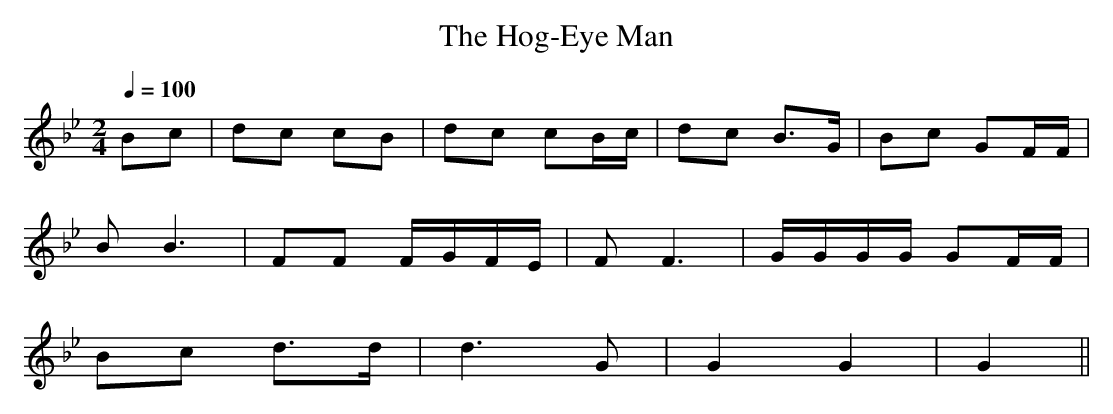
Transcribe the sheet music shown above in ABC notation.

X:1
T:The Hog-Eye Man
M:2/4
L:1/16
Q:1/4=100
K:Gm
B2c2|\
d2c2 c2B2|d2c2 c2Bc|d2c2 B3G|B2c2 G2FF|
B2 B6    |F2F2 FGFE|F2 F6   |GGGG G2FF|
B2c2 d3d |d6     G2|G4   G4 |G4 ||
